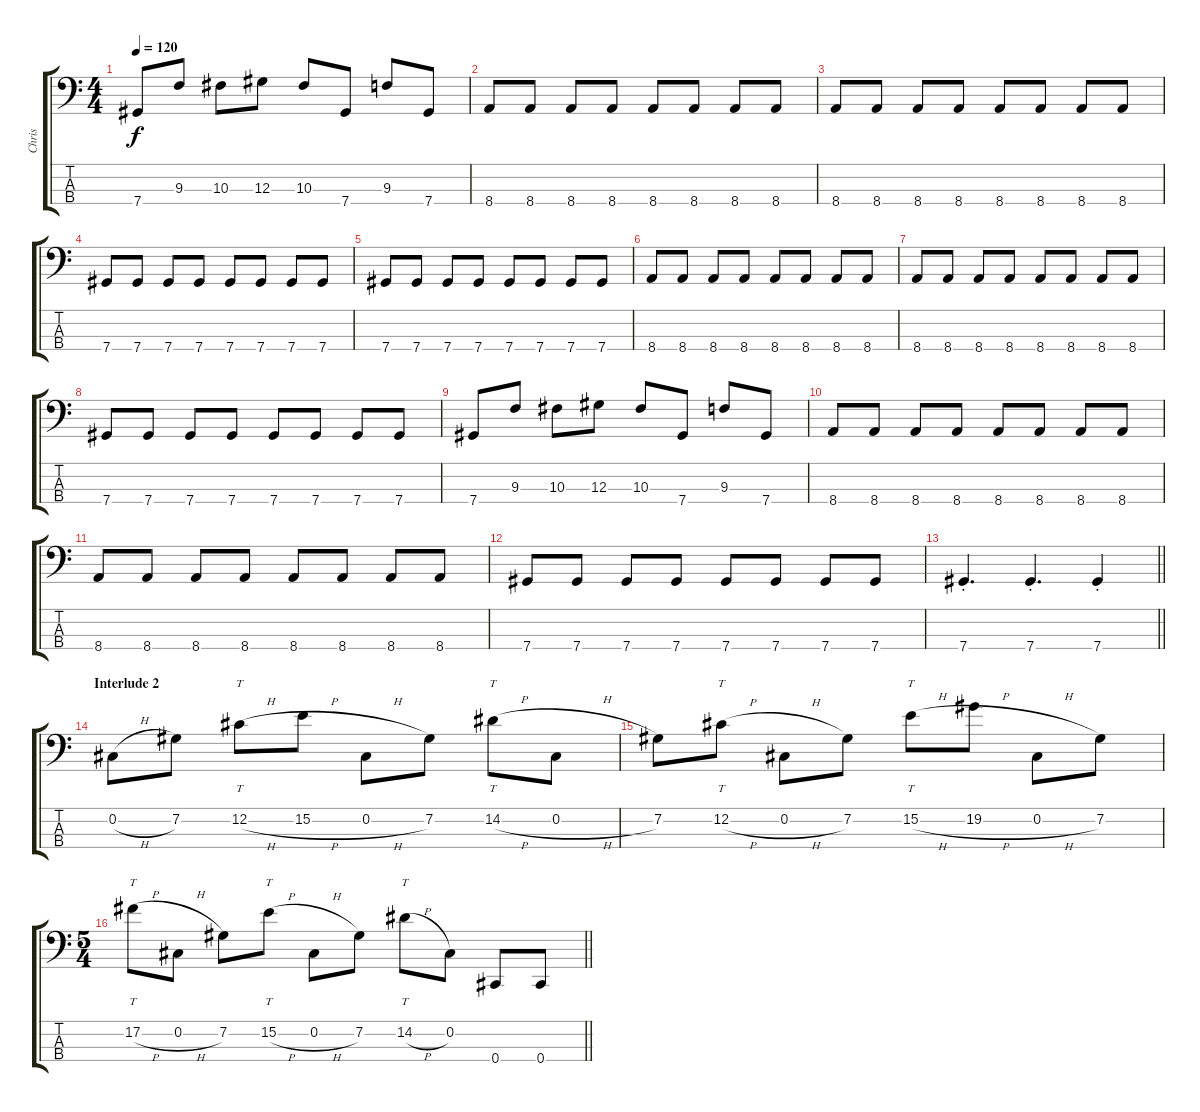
\track ("Chris" "Chris") {instrument electricbasspick}
\staff {score tabs}
\tuning (Gb2 Db2 Ab1 Db1) {hide}
\ts (4 4)
\tempo 120
\clef f4
\ks c
7.4.8{dy f} 9.3.8 10.3.8 12.3.8 10.3.8 7.4.8 9.3.8 7.4.8 |
8.4.8 8.4.8 8.4.8 8.4.8 8.4.8 8.4.8 8.4.8 8.4.8 |
8.4.8 8.4.8 8.4.8 8.4.8 8.4.8 8.4.8 8.4.8 8.4.8 |
7.4.8 7.4.8 7.4.8 7.4.8 7.4.8 7.4.8 7.4.8 7.4.8 |
7.4.8 7.4.8 7.4.8 7.4.8 7.4.8 7.4.8 7.4.8 7.4.8 |
8.4.8 8.4.8 8.4.8 8.4.8 8.4.8 8.4.8 8.4.8 8.4.8 |
8.4.8 8.4.8 8.4.8 8.4.8 8.4.8 8.4.8 8.4.8 8.4.8 |
7.4.8 7.4.8 7.4.8 7.4.8 7.4.8 7.4.8 7.4.8 7.4.8 |
7.4.8 9.3.8 10.3.8 12.3.8 10.3.8 7.4.8 9.3.8 7.4.8 |
8.4.8 8.4.8 8.4.8 8.4.8 8.4.8 8.4.8 8.4.8 8.4.8 |
8.4.8 8.4.8 8.4.8 8.4.8 8.4.8 8.4.8 8.4.8 8.4.8 |
7.4.8 7.4.8 7.4.8 7.4.8 7.4.8 7.4.8 7.4.8 7.4.8 |
\barLineRight lightlight
7.4{st}.4{d} 7.4{st}.4{d} 7.4{st}.4 |
\section ("" "Interlude 2")
0.2{h}.8 7.2.8 12.2{h}.8{tt} 15.2{h}.8 0.2{h}.8 7.2.8 14.2{h}.8{tt} 0.2{h}.8 |
7.2.8 12.2{h}.8{tt} 0.2{h}.8 7.2.8 15.2{h}.8{tt} 19.2{h}.8 0.2{h}.8 7.2.8 |
\ts (5 4)
\barLineRight lightlight
17.2{h}.8{tt} 0.2{h}.8 7.2.8 15.2{h}.8{tt} 0.2{h}.8 7.2.8 14.2{h}.8{tt} 0.2.8 0.4.8 0.4.8
